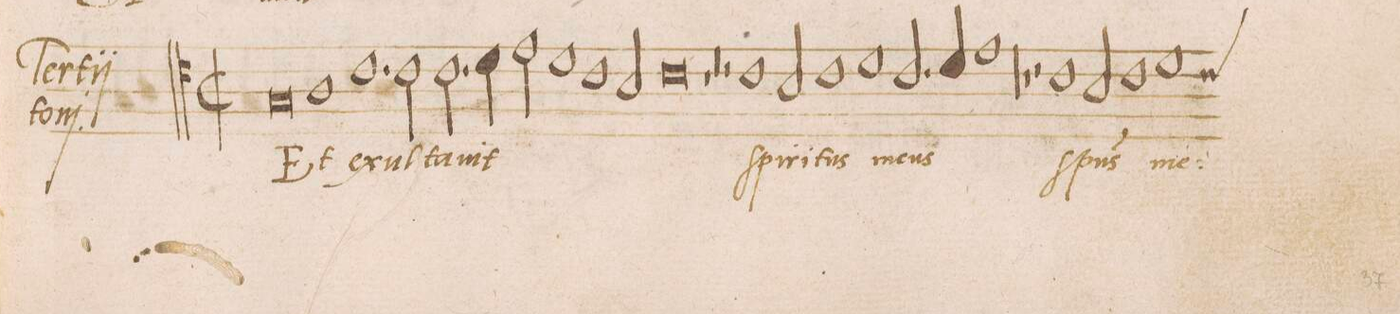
**kern	**text
*I"TENOR	*
*clefC4	*
*k[]	*
*met(C|)	*
*M2/1	*
0G	Et
=2	=2
1A	e-
1.c	-xul-
=3	=3
2c\	-ta-
2.c\	-vit
4d\	.
=4	=4
2e\	.
1d	.
1c	.
=5	=5
2B/	.
0c	.
=6	=6
1r	.
=7	=7
0r	.
=8	=8
2r	.
1c	ſpi-
2B/	-ri-
=9	=9
1c	-tus
1d	me-
=10	=10
2.c/	-us
4d/	.
1e	.
=11	=11
0r	.
=12	=12
0r	.
=13	=13
1r	.
2r	.
1c	ſp(i)-
=14	=14
2B/	-(ri)-
1c	-(t)us
=15	=15
*custos:c	*
1d	me-
*-	*-
